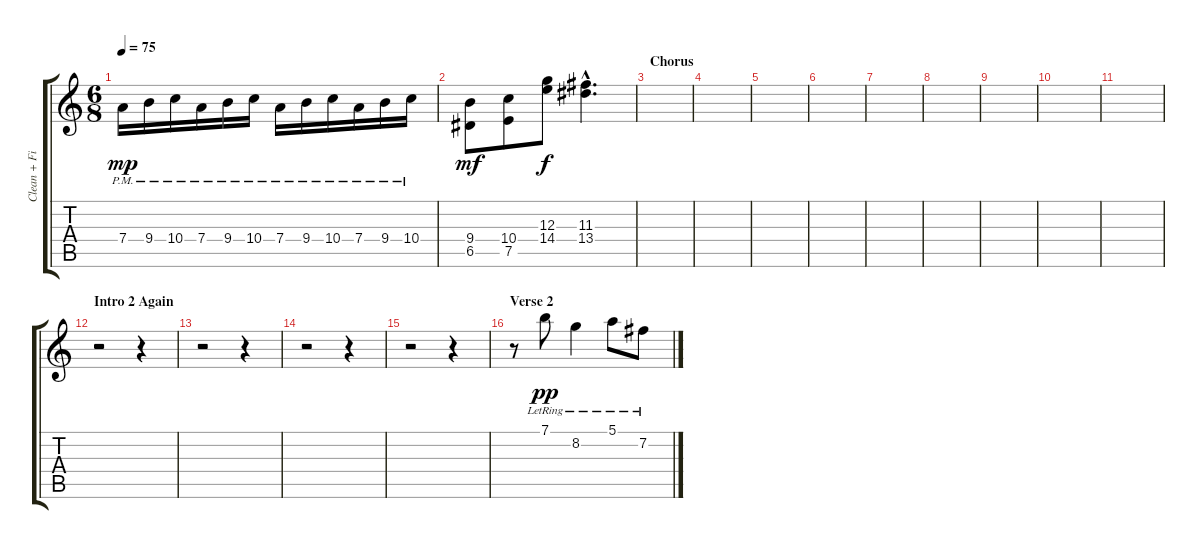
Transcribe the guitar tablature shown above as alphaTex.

\track ("Clean + Fills" "Clean + Fi") {instrument electricguitarjazz}
\staff {score tabs}
\tuning (E4 B3 G3 D3 A2 E2) {hide}
\ts (6 8)
\tempo 75
\clef g2
\ks c
7.4{pm}.16{dy mp instrument electricguitarmuted} 9.4{pm}.16 10.4{pm}.16 7.4{pm}.16 9.4{pm}.16 10.4{pm}.16 7.4{pm}.16 9.4{pm}.16 10.4{pm}.16 7.4{pm}.16 9.4{pm}.16 10.4{pm}.16 |
(9.4 6.5).8{dy mf instrument electricguitarjazz} (10.4 7.5).8 (12.3 14.4).8{dy f} (11.3{hac} 13.4{hac}).4{d} |
\section ("" "Chorus")
|
|
|
|
|
|
|
|
|
\section ("" "Intro 2 Again")
r.2 r.4 |
r.2 r.4 |
r.2 r.4 |
r.2 r.4 |
\section ("" "Verse 2")
r.8 7.1{lr}.8{dy pp} 8.2{lr}.4 5.1{lr}.8 7.2{lr}.8
